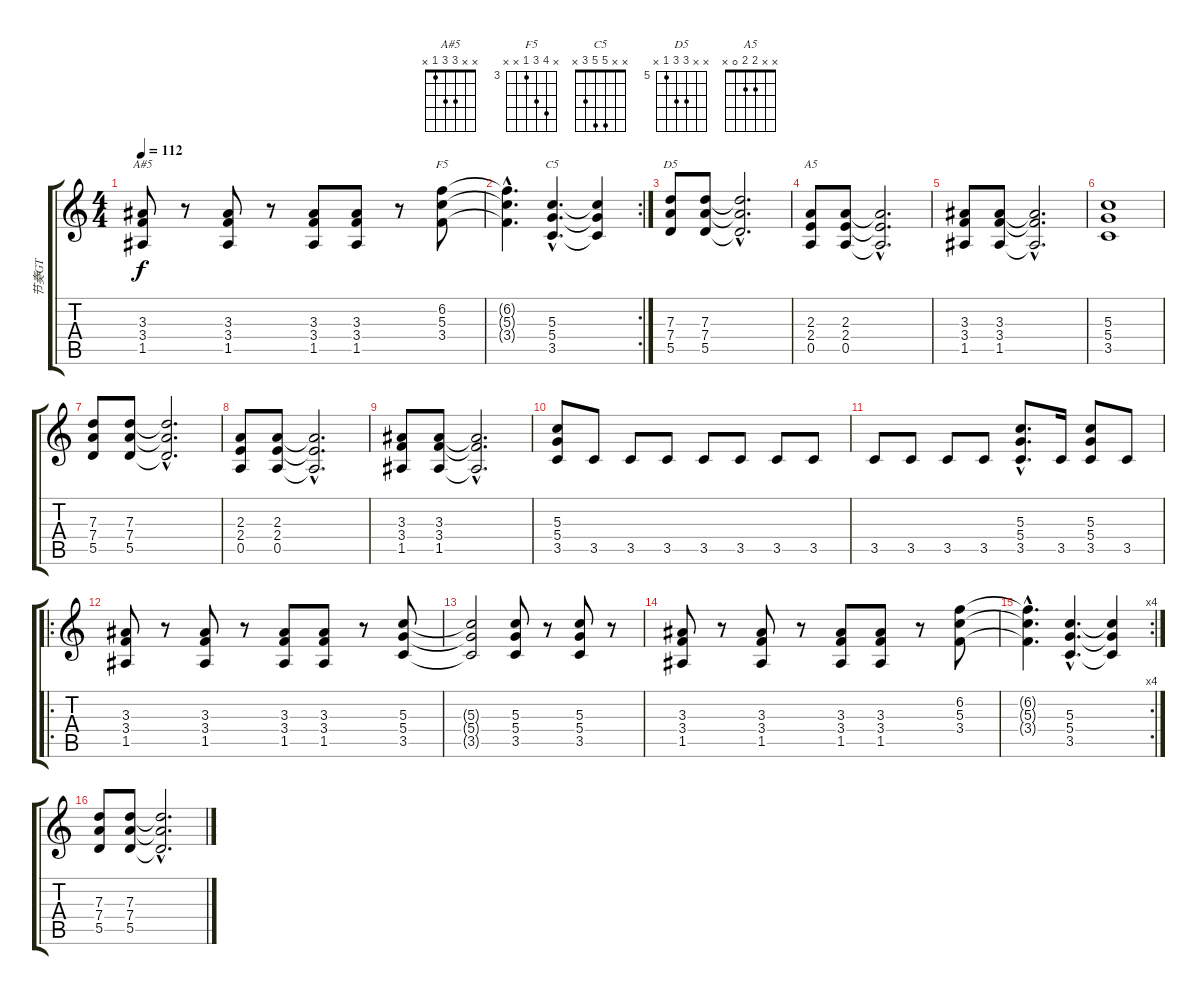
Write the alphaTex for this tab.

\track ("节奏GT" "节奏GT") {instrument overdrivenguitar}
\staff {score tabs}
\tuning (E4 B3 G3 D3 A2 E2) {hide}
\chord ("A#5" x x 3 3 1 x)
\chord ("F5" x 6 5 3 x x) {firstfret 3}
\chord ("C5" x x 5 5 3 x)
\chord ("D5" x x 7 7 5 x) {firstfret 5}
\chord ("A5" x x 2 2 0 x)
\ts (4 4)
\tempo 112
\clef g2
\ks c
(3.3 3.4 1.5).8{ch "A#5" dy f} r.8 (3.3 3.4 1.5).8 r.8 (3.3 3.4 1.5).8 (3.3 3.4 1.5).8 r.8 (6.2 5.3 3.4).8{ch "F5"} |
\rc 2
(6.2{hac t} 5.3{hac t} 3.4{hac t}).4{d} (5.3{hac} 5.4{hac} 3.5{hac}).4{d ch "C5"} (5.3{t} 5.4{t} 3.5{t}).4 |
(7.3 7.4 5.5).8{ch "D5"} (7.3 7.4 5.5).8 (7.3{hac t} 7.4{hac t} 5.5{hac t}).2{d} |
(2.3 2.4 0.5).8{ch "A5"} (2.3 2.4 0.5).8 (2.3{hac t} 2.4{hac t} 0.5{hac t}).2{d} |
(3.3 3.4 1.5).8 (3.3 3.4 1.5).8 (3.3{hac t} 3.4{hac t} 1.5{hac t}).2{d} |
(5.3 5.4 3.5).1 |
(7.3 7.4 5.5).8 (7.3 7.4 5.5).8 (7.3{hac t} 7.4{hac t} 5.5{hac t}).2{d} |
(2.3 2.4 0.5).8 (2.3 2.4 0.5).8 (2.3{hac t} 2.4{hac t} 0.5{hac t}).2{d} |
(3.3 3.4 1.5).8 (3.3 3.4 1.5).8 (3.3{hac t} 3.4{hac t} 1.5{hac t}).2{d} |
(5.3 5.4 3.5).8 3.5.8 3.5.8 3.5.8 3.5.8 3.5.8 3.5.8 3.5.8 |
3.5.8 3.5.8 3.5.8 3.5.8 (5.3{hac} 5.4{hac} 3.5{hac}).8{d} 3.5.16 (5.3 5.4 3.5).8 3.5.8 |
\ro
(3.3 3.4 1.5).8 r.8 (3.3 3.4 1.5).8 r.8 (3.3 3.4 1.5).8 (3.3 3.4 1.5).8 r.8 (5.3 5.4 3.5).8 |
(5.3{t} 5.4{t} 3.5{t}).2 (5.3 5.4 3.5).8 r.8 (5.3 5.4 3.5).8 r.8 |
(3.3 3.4 1.5).8 r.8 (3.3 3.4 1.5).8 r.8 (3.3 3.4 1.5).8 (3.3 3.4 1.5).8 r.8 (6.2 5.3 3.4).8 |
\rc 4
(6.2{hac t} 5.3{hac t} 3.4{hac t}).4{d} (5.3{hac} 5.4{hac} 3.5{hac}).4{d} (5.3{t} 5.4{t} 3.5{t}).4 |
(7.3 7.4 5.5).8 (7.3 7.4 5.5).8 (7.3{hac t} 7.4{hac t} 5.5{hac t}).2{d}
